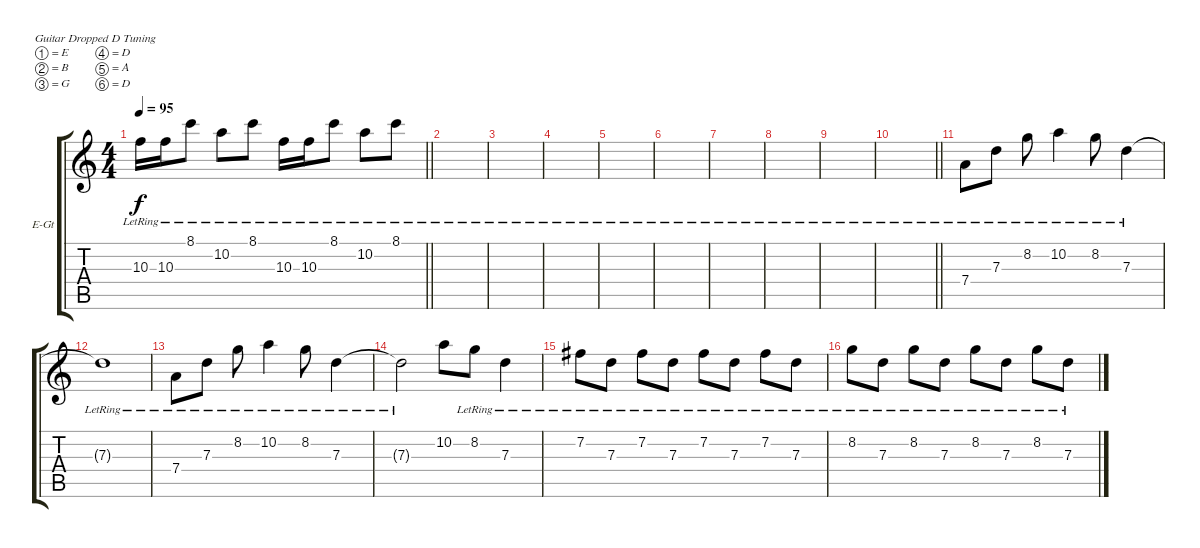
\bracketExtendMode groupsimilarinstruments
\firstSystemTrackNameOrientation horizontal
\otherSystemsTrackNameOrientation horizontal
\track ("Pat ( Clean )" "E-Gt") {instrument electricguitarclean}
\staff {score tabs}
\tuning (E4 B3 G3 D3 A2 D2)
\ts (4 4)
\tempo 95
\clef g2
\scale
0.333333
\barLineRight lightlight
\ks c
10.3{lr}.16{dy f} 10.3{lr}.16 8.1{lr}.8 10.2{lr}.8 8.1{lr}.8 10.3{lr}.16 10.3{lr}.16 8.1{lr}.8 10.2{lr}.8 8.1{lr}.8 |
\scale
0.333333 |
\scale
0.333333 |
\scale
0.333333 |
\scale
0.333333 |
\scale
0.333333 |
\scale
0.333333 |
\scale
0.333333 |
\scale
0.333333 |
\scale
0.333333
\barLineRight lightlight
|
\scale
0.256303 7.4{lr}.8 7.3{lr}.8 8.2{lr}.8 10.2{lr}.4 8.2{lr}.8 7.3{lr}.4 |
\scale
0.256303 7.3{lr t}.1 |
\scale
0.333333 7.4{lr}.8 7.3{lr}.8 8.2{lr}.8 10.2{lr}.4 8.2{lr}.8 7.3{lr}.4 |
\scale
0.333333 7.3{lr t}.2 10.2.8 8.2{lr}.8 7.3{lr}.4 |
\scale
0.333333 7.2{lr}.8 7.3{lr}.8 7.2{lr}.8 7.3{lr}.8 7.2{lr}.8 7.3{lr}.8 7.2{lr}.8 7.3{lr}.8 |
\scale
0.487395 8.2{lr}.8 7.3{lr}.8 8.2{lr}.8 7.3{lr}.8 8.2{lr}.8 7.3{lr}.8 8.2{lr}.8 7.3{lr}.8
